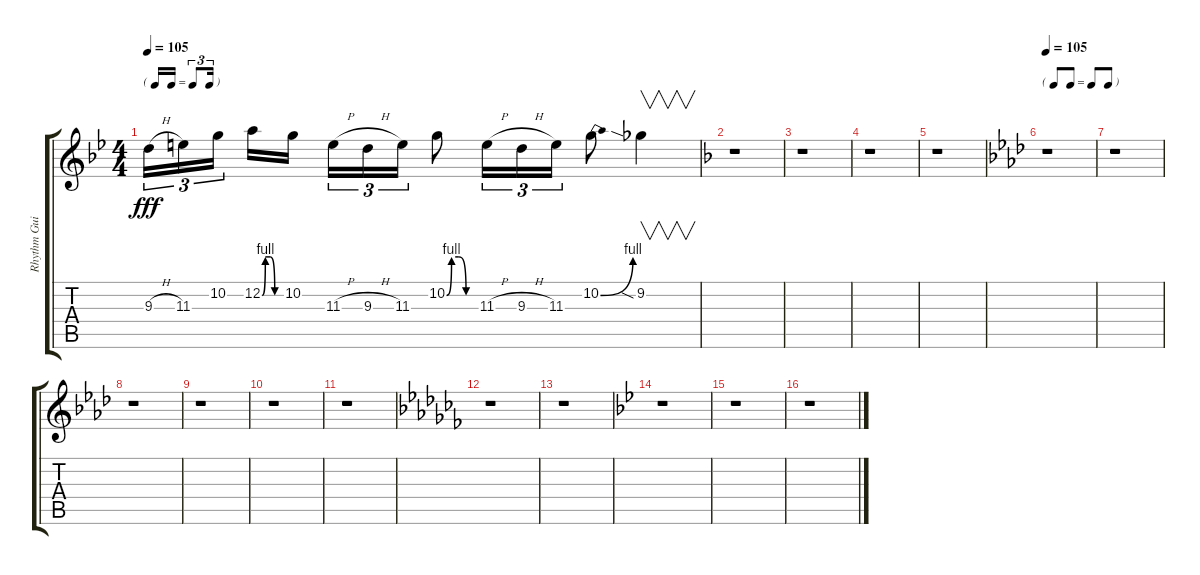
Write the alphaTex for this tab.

\track ("Rhythm Guitar & Lead Guitar" "Rhythm Gui") {instrument distortionguitar}
\staff {score tabs}
\tuning (D4 A3 F3 C3 G2 D2) {hide}
\ts (4 4)
\tf triplet16th
\tempo 105
\clef g2
\ks bb
9.3{h}.16{tu (3 2) dy fff} 11.3.16{tu (3 2)} 10.2.16{tu (3 2) beam splitsecondary} 12.2{be (custom 0 0 10 4 25 4 40 0 60 0)}.16 10.2.16 11.3{h}.16{tu (3 2)} 9.3{h}.16{tu (3 2)} 11.3.16{tu (3 2)} 10.2{be (custom 0 0 10 4 25 4 40 0 60 0)}.8 11.3{h}.16{tu (3 2)} 9.3{h}.16{tu (3 2)} 11.3.16{tu (3 2)} 10.2{be (bend 0 0 60 4)}.8 9.2{sia}.4{v} |
\ks f
r.1 |
r.1 |
r.1 |
r.1 |
\tf none
\tempo 105
\ks ab
r.1 |
r.1 |
r.1 |
r.1 |
r.1 |
r.1 |
\ks cb
r.1 |
r.1 |
\ks bb
r.1 |
r.1 |
r.1
